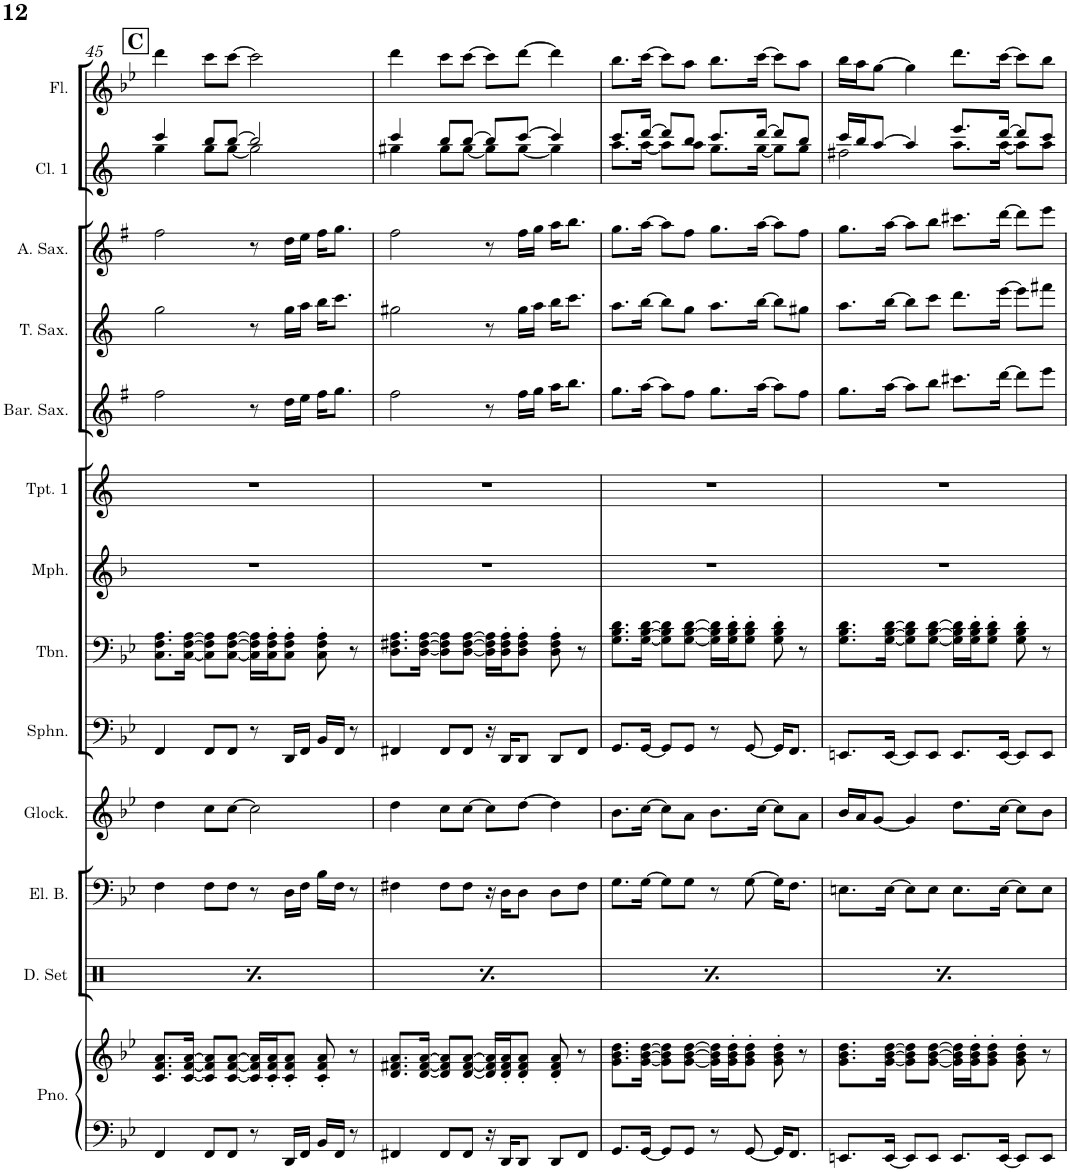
**kern	**kern	**kern	**kern	**kern	**kern	**kern	**kern	**kern	**kern	**kern	**kern	**kern	**kern
*part13	*part13	*part12	*part11	*part10	*part9	*part8	*part7	*part6	*part5	*part4	*part3	*part2	*part1
*staff14	*staff13	*staff12	*staff11	*staff10	*staff9	*staff8	*staff7	*staff6	*staff5	*staff4	*staff3	*staff2	*staff1
*I"Piano	*	*I"Drumset	*I"Electric Bass	*I"Glockenspiel	*I"Sousaphone	*I"Trombone	*I"Mellophone	*I"Trumpet 1	*I"Baritone Sax	*I"Tenor Sax	*I"Alto Sax	*I"Clarinet 1	*I"Flute
*I'Pno.	*	*I'D. Set	*I'El. B.	*I'Glock.	*I'Sphn.	*I'Tbn.	*I'Mph.	*I'Tpt. 1	*I'Bar. Sax.	*I'T. Sax.	*I'A. Sax.	*I'Cl. 1	*I'Fl.
!!LO:PB:g=z
*clefF4	*clefG2	*clefX	*clefF4	*clefG2	*clefF4	*clefF4	*clefG2	*clefG2	*clefG2	*clefG2	*clefG2	*clefG2	*clefG2
*	*	*	*Trd7c12	*Trd-14c-24	*	*	*Trd4c7	*Trd1c2	*Trd12c21	*Trd8c14	*Trd5c9	*Trd1c2	*
*k[b-e-]	*k[b-e-]	*k[]	*k[b-e-]	*k[b-e-]	*k[b-e-]	*k[b-e-]	*k[b-]	*k[]	*k[f#]	*k[]	*k[f#]	*k[]	*k[b-e-]
*M4/4	*M4/4	*M4/4	*M4/4	*M4/4	*M4/4	*M4/4	*M4/4	*M4/4	*M4/4	*M4/4	*M4/4	*M4/4	*M4/4
!!LO:REH:place=s1:a:B:cj:fs=14:t=C
=45	=45	=45	=45	=45	=45	=45	=45	=45	=45	=45	=45	=45	=45
*	*	*^	*	*	*	*	*	*	*	*	*	*^	*
4FF/	8.c/ 8.f/ 8.a/L	8r	4Rf\	4F\	4dd\	4FF/	8.C\ 8.F\ 8.A\L	1r	1r	2ff#\	2gg\	2ff#\	4ccc/	4gg\	4ddd\
.	.	8Ree/L	.	.	.	.	.	.	.	.	.	.	.	.	.
.	[16c/ [16f/ [16a/Jk	.	.	.	.	.	[16C\ [16F\ [16A\Jk	.	.	.	.	.	.	.	.
8FF/L	8c/] 8f/] 8a/]L	8Rcc/	4Rf\	8F\L	8cc\L	8FF/L	8C\] 8F\] 8A\]L	.	.	.	.	.	8bb/L	8gg\L	8ccc\L
8FF/J	[8c/ [8f/ [8a/J	8Ree/J	.	8F\J	[8cc\J	8FF/J	[8C\ [8F\ [8A\J	.	.	.	.	.	[8bb/J	[8gg\J	[8ccc\J
8r	16c/] 16f/] 16a/]LL	8r	4Rf\	8r	2cc\]	8r	16C\] 16F\] 16A\]LL	.	.	8r	8r	8r	2bb/]	2gg\]	2ccc\]
.	16c/' 16f/' 16a/'J	.	.	.	.	.	16C\' 16F\' 16A\'J	.	.	.	.	.	.	.	.
16DD/LL	8c/' 8f/' 8a/'J	8Ree/L	.	16D\LL	.	16DD/LL	8C\' 8F\' 8A\'J	.	.	16dd\LL	16gg\LL	16dd\LL	.	.	.
16FF/JJ	.	.	.	16F\JJ	.	16FF/JJ	.	.	.	16ee\JJ	16aa\JJ	16ee\JJ	.	.	.
16BB-/LL	8c/' 8f/' 8a/'	8Rcc/	4Rf\	16B-\LL	.	16BB-/LL	8C\' 8F\' 8A\'	.	.	16ff#\KL	16bb\KL	16ff#\KL	.	.	.
16FF/JJ	.	.	.	16F\JJ	.	16FF/JJ	.	.	.	8.gg\J	8.ccc\J	8.gg\J	.	.	.
8r	8r	8Ree/J	.	8r	.	8r	8r	.	.	.	.	.	.	.	.
=46	=46	=46	=46	=46	=46	=46	=46	=46	=46	=46	=46	=46	=46	=46	=46
4FF#X/	8.d/ 8.f#X/ 8.a/L	8r	4Rf\	4F#X\	4dd\	4FF#X/	8.D\ 8.F#X\ 8.A\L	1r	1r	2ff#\	2gg#X\	2ff#\	4ccc/	4gg#X\	4ddd\
.	.	8Ree/L	.	.	.	.	.	.	.	.	.	.	.	.	.
.	[16d/ [16f#/ [16a/Jk	.	.	.	.	.	[16D\ [16F#\ [16A\Jk	.	.	.	.	.	.	.	.
8FF#/L	8d/] 8f#/] 8a/]L	8Rcc/	4Rf\	8F#\L	8cc\L	8FF#/L	8D\] 8F#\] 8A\]L	.	.	.	.	.	8bb/L	8gg#\L	8ccc\L
8FF#/J	[8d/ [8f#/ [8a/J	8Ree/J	.	8F#\J	[8cc\J	8FF#/J	[8D\ [8F#\ [8A\J	.	.	.	.	.	[8bb/J	[8gg#\J	[8ccc\J
16r	16d/] 16f#/] 16a/]LL	8r	4Rf\	16r	8cc\L]	16r	16D\] 16F#\] 16A\]LL	.	.	8r	8r	8r	8bb/L]	8gg#\L]	8ccc\L]
16DD/KL	16d/' 16f#/' 16a/'J	.	.	16D\KL	.	16DD/KL	16D\' 16F#\' 16A\'J	.	.	.	.	.	.	.	.
8DD/J	8d/' 8f#/' 8a/'J	8Ree/L	.	8D\J	[8dd\J	8DD/J	8D\' 8F#\' 8A\'J	.	.	16ff#\LL	16gg#\LL	16ff#\LL	[8ccc/J	[8gg#\J	[8ddd\J
.	.	.	.	.	.	.	.	.	.	16gg\JJ	16aa\JJ	16gg\JJ	.	.	.
8DD/L	8d/' 8f#/' 8a/'	8Rcc/	4Rf\	8D\L	4dd\]	8DD/L	8D\' 8F#\' 8A\'	.	.	16aa\KL	16bb\KL	16aa\KL	4ccc/]	4gg#\]	4ddd\]
.	.	.	.	.	.	.	.	.	.	8.bb\J	8.ccc\J	8.bb\J	.	.	.
8FF#/J	8r	8Ree/J	.	8F#\J	.	8FF#/J	8r	.	.	.	.	.	.	.	.
=47	=47	=47	=47	=47	=47	=47	=47	=47	=47	=47	=47	=47	=47	=47	=47
8.GG/L	8.g\ 8.b-\ 8.dd\L	8r	4Rf\	8.G\L	8.b-\L	8.GG/L	8.G\ 8.B-\ 8.d\L	1r	1r	8.gg\L	8.aa\L	8.gg\L	8.ccc/L	8.aa\L	8.bb-\L
.	.	8Ree/L	.	.	.	.	.	.	.	.	.	.	.	.	.
[16GG/Jk	[16g\ [16b-\ [16dd\Jk	.	.	[16G\Jk	[16cc\Jk	[16GG/Jk	[16G\ [16B-\ [16d\Jk	.	.	[16aa\Jk	[16bb\Jk	[16aa\Jk	[16ddd/Jk	[16aa\Jk	[16ccc\Jk
8GG/L]	8g\] 8b-\] 8dd\]L	8Rcc/	4Rf\	8G\L]	8cc\L]	8GG/L]	8G\] 8B-\] 8d\]L	.	.	8aa\L]	8bb\L]	8aa\L]	8ddd/L]	8aa\L]	8ccc\L]
8GG/J	[8g\ [8b-\ [8dd\J	8Ree/J	.	8G\J	8a\J	8GG/J	[8G\ [8B-\ [8d\J	.	.	8ff#\J	8gg\J	8ff#\J	8bb/J	8aa\J	8aa\J
8r	16g\] 16b-\] 16dd\]LL	8r	4Rf\	8r	8.b-\L	8r	16G\] 16B-\] 16d\]LL	.	.	8.gg\L	8.aa\L	8.gg\L	8.ccc/L	8.gg\L	8.bb-\L
.	16g\' 16b-\' 16dd\'J	.	.	.	.	.	16G\' 16B-\' 16d\'J	.	.	.	.	.	.	.	.
[8GG/	8g\' 8b-\' 8dd\'J	8Ree/L	.	[8G\	.	[8GG/	8G\' 8B-\' 8d\'J	.	.	.	.	.	.	.	.
.	.	.	.	.	[16cc\Jk	.	.	.	.	[16aa\Jk	[16bb\Jk	[16aa\Jk	[16ddd/Jk	[16gg\Jk	[16ccc\Jk
16GG/KL]	8g\' 8b-\' 8dd\'	8Rcc/	4Rf\	16G\KL]	8cc\L]	16GG/KL]	8G\' 8B-\' 8d\'	.	.	8aa\L]	8bb\L]	8aa\L]	8ddd/L]	8gg\L]	8ccc\L]
8.FF/J	.	.	.	8.F\J	.	8.FF/J	.	.	.	.	.	.	.	.	.
.	8r	8Ree/J	.	.	8a\J	.	8r	.	.	8ff#\J	8gg#X\J	8ff#\J	8bb/J	8gg\J	8aa\J
=48	=48	=48	=48	=48	=48	=48	=48	=48	=48	=48	=48	=48	=48	=48	=48
8.EEn/L	8.g\ 8.b-\ 8.dd\L	8r	4Rf\	8.En\L	16b-/LL	8.EEn/L	8.G\ 8.B-\ 8.d\L	1r	1r	8.gg\L	8.aa\L	8.gg\L	16ccc/LL	2ff#X\	16bb-\LL
.	.	.	.	.	16a/J	.	.	.	.	.	.	.	16bb/J	.	16aa\J
.	.	8Ree/L	.	.	[8g/J	.	.	.	.	.	.	.	[8aa/J	.	[8gg\J
[16EE/Jk	[16g\ [16b-\ [16dd\Jk	.	.	[16E\Jk	.	[16EE/Jk	[16G\ [16B-\ [16d\Jk	.	.	[16aa\Jk	[16bb\Jk	[16aa\Jk	.	.	.
8EE/L]	8g\] 8b-\] 8dd\]L	8Rcc/	4Rf\	8E\L]	4g/]	8EE/L]	8G\] 8B-\] 8d\]L	.	.	8aa\L]	8bb\L]	8aa\L]	4aa/]	.	4gg\]
8EE/J	[8g\ [8b-\ [8dd\J	8Ree/J	.	8E\J	.	8EE/J	[8G\ [8B-\ [8d\J	.	.	8bb\J	8ccc\J	8bb\J	.	.	.
8.EE/L	16g\] 16b-\] 16dd\]LL	8r	4Rf\	8.E\L	8.dd\L	8.EE/L	16G\] 16B-\] 16d\]LL	.	.	8.ccc#X\L	8.ddd\L	8.ccc#X\L	8.eee/L	8.aa\L	8.ddd\L
.	16g\' 16b-\' 16dd\'J	.	.	.	.	.	16G\' 16B-\' 16d\'J	.	.	.	.	.	.	.	.
.	8g\' 8b-\' 8dd\'J	8Ree/L	.	.	.	.	8G\' 8B-\' 8d\'J	.	.	.	.	.	.	.	.
[16EE/Jk	.	.	.	[16E\Jk	[16cc\Jk	[16EE/Jk	.	.	.	[16ddd\Jk	[16eee\Jk	[16ddd\Jk	[16ddd/Jk	[16aa\Jk	[16ccc\Jk
8EE/L]	8g\' 8b-\' 8dd\'	8Rcc/	4Rf\	8E\L]	8cc\L]	8EE/L]	8G\' 8B-\' 8d\'	.	.	8ddd\L]	8eee\L]	8ddd\L]	8ddd/L]	8aa\L]	8ccc\L]
8EE/J	8r	8Ree/J	.	8E\J	8b-\J	8EE/J	8r	.	.	8eee\J	8fff#X\J	8eee\J	8ccc/J	8aa\J	8bb-\J
*	*	*v	*v	*	*	*	*	*	*	*	*	*	*v	*v	*
=	=	=	=	=	=	=	=	=	=	=	=	=	=
*-	*-	*-	*-	*-	*-	*-	*-	*-	*-	*-	*-	*-	*-
